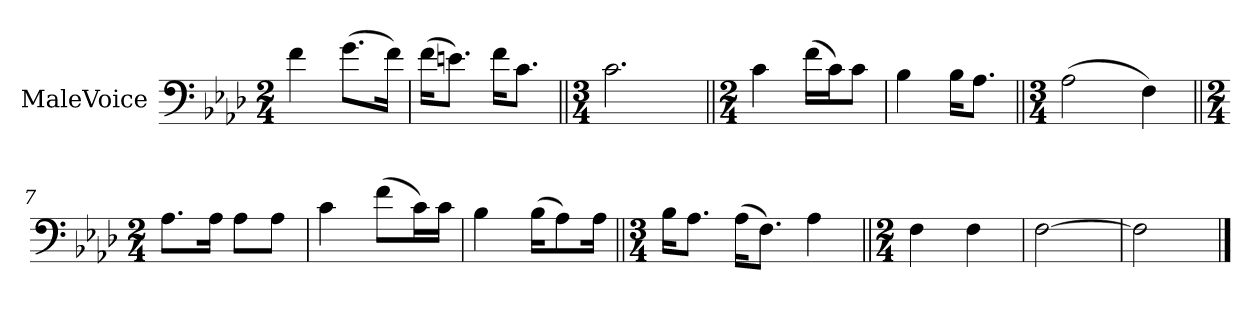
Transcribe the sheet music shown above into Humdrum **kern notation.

**kern
*part1
*staff1
*I"MaleVoice
*clefF4
*k[b-e-a-d-]
*M2/4
*MM92
=1
4f
(8.g\L
16f\Jk)
=2
(16f\KL
8.en\J)
16f\KL
8.c\J
=3||
*M3/4
2.c
=4||
*M2/4
4c
(16f\LL
16c\J)
8c\J
=5
4B-
16B-\KL
8.A-\J
=6||
*M3/4
(2A-
4F)
=7||
*M2/4
8.A-\L
16A-\Jk
8A-\L
8A-\J
=8
4c
(8f\L
16c\L)
16c\JJ
=9
4B-
(16B-\KL
8A-\)
16A-\Jk
=10||
*M3/4
16B-\KL
8.A-\J
(16A-\KL
8.F\J)
4A-
=11||
*M2/4
4F
4F
=12
[2F
=13
2F]
==
*-
